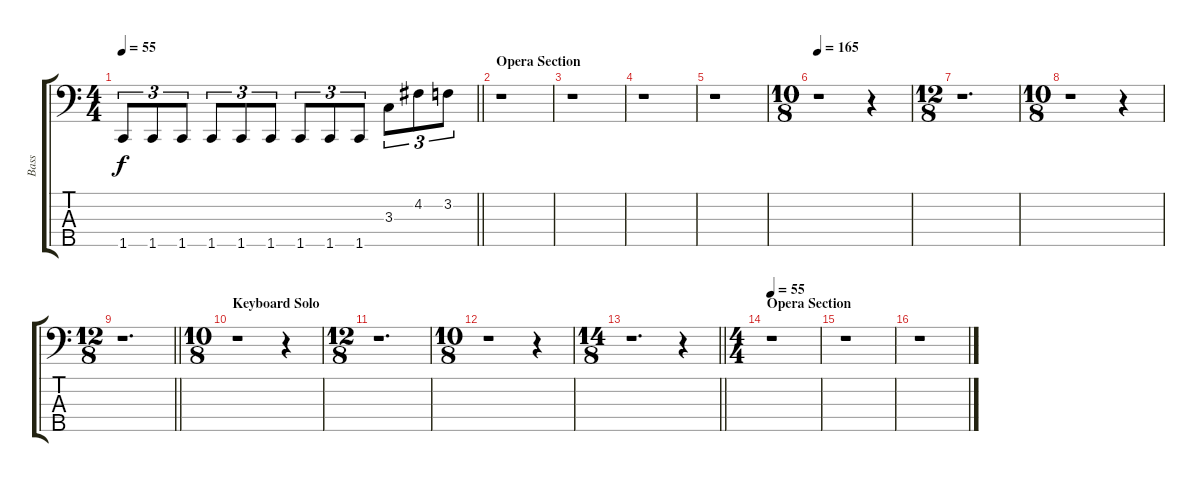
\track ("Bass" "Bass") {instrument electricbasspick}
\staff {score tabs}
\tuning (G2 D2 A1 E1 B0) {hide}
\ts (4 4)
\tempo 55
\clef f4
\barLineRight lightlight
\ks c
1.5.8{tu (3 2) dy f} 1.5.8{tu (3 2)} 1.5.8{tu (3 2)} 1.5.8{tu (3 2)} 1.5.8{tu (3 2)} 1.5.8{tu (3 2)} 1.5.8{tu (3 2)} 1.5.8{tu (3 2)} 1.5.8{tu (3 2)} 3.3.8{tu (3 2)} 4.2.8{tu (3 2)} 3.2.8{tu (3 2)} |
\section ("" "Opera Section")
r.1 |
r.1 |
r.1 |
r.1 |
\ts (10 8)
\tempo 165
r.1 r.4 |
\ts (12 8)
r.1{d} |
\ts (10 8)
r.1 r.4 |
\ts (12 8)
\barLineRight lightlight
r.1{d} |
\ts (10 8)
\section ("" "Keyboard Solo")
r.1 r.4 |
\ts (12 8)
r.1{d} |
\ts (10 8)
r.1 r.4 |
\ts (14 8)
\barLineRight lightlight
r.1{d} r.4 |
\ts (4 4)
\section ("" "Opera Section")
\tempo 55
r.1 |
r.1 |
r.1
